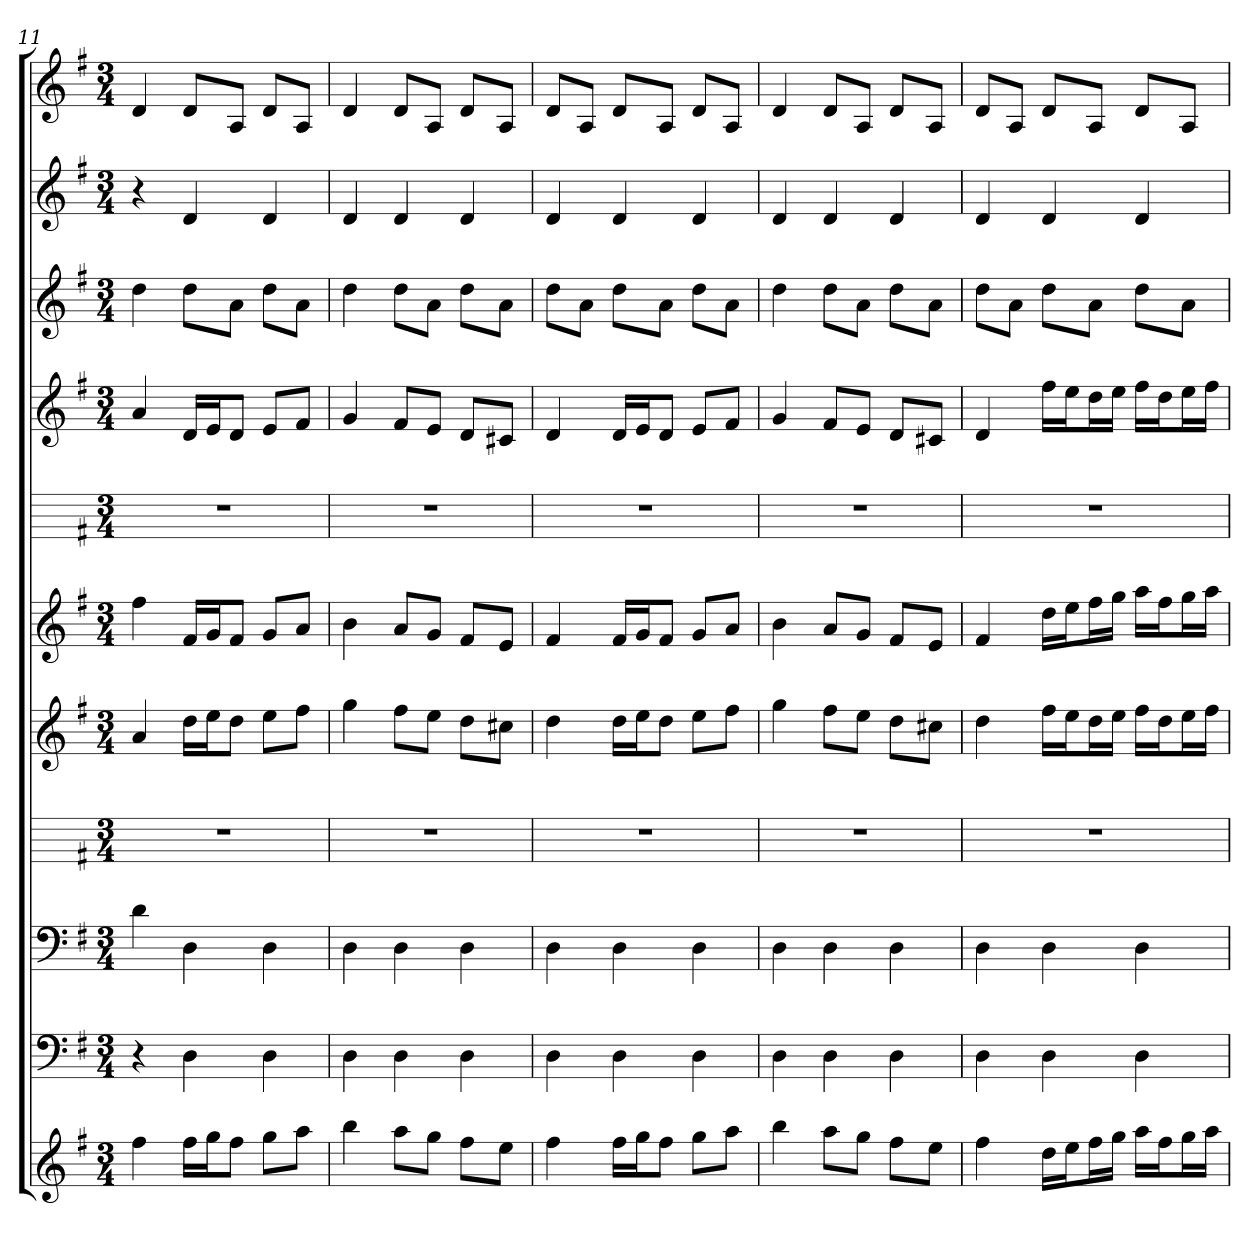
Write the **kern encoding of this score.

**kern	**kern	**kern	**kern	**kern	**kern	**kern	**kern	**kern	**kern	**kern
*part11	*part10	*part9	*part8	*part7	*part6	*part5	*part4	*part3	*part2	*part1
*staff11	*staff10	*staff9	*staff8	*staff7	*staff6	*staff5	*staff4	*staff3	*staff2	*staff1
*k[f#]	*k[f#]	*k[f#]	*k[f#]	*k[f#]	*k[f#]	*k[f#]	*k[f#]	*k[f#]	*k[f#]	*k[f#]
*G:	*G:	*G:	*G:	*G:	*G:	*G:	*G:	*G:	*G:	*G:
*M3/4	*M3/4	*M3/4	*M3/4	*M3/4	*M3/4	*M3/4	*M3/4	*M3/4	*M3/4	*M3/4
=11	=11	=11	=11	=11	=11	=11	=11	=11	=11	=11
4ff#	4r	4d	2.r	4a	4ff#	2.r	4a	4dd	4r	4d
16ff#LL	4D	4D	.	16ddLL	16f#LL	.	16dLL	8ddL	4d	8dL
16ggJ	.	.	.	16eeJ	16gJ	.	16eJ	.	.	.
8ff#J	.	.	.	8ddJ	8f#J	.	8dJ	8aJ	.	8AJ
8ggL	4D	4D	.	8eeL	8gL	.	8eL	8ddL	4d	8dL
8aaJ	.	.	.	8ff#J	8aJ	.	8f#J	8aJ	.	8AJ
=12	=12	=12	=12	=12	=12	=12	=12	=12	=12	=12
4bb	4D	4D	2.r	4gg	4b	2.r	4g	4dd	4d	4d
8aaL	4D	4D	.	8ff#L	8aL	.	8f#L	8ddL	4d	8dL
8ggJ	.	.	.	8eeJ	8gJ	.	8eJ	8aJ	.	8AJ
8ff#L	4D	4D	.	8ddL	8f#L	.	8dL	8ddL	4d	8dL
8eeJ	.	.	.	8cc#XJ	8eJ	.	8c#XJ	8aJ	.	8AJ
=13	=13	=13	=13	=13	=13	=13	=13	=13	=13	=13
4ff#	4D	4D	2.r	4dd	4f#	2.r	4d	8ddL	4d	8dL
.	.	.	.	.	.	.	.	8aJ	.	8AJ
16ff#LL	4D	4D	.	16ddLL	16f#LL	.	16dLL	8ddL	4d	8dL
16ggJ	.	.	.	16eeJ	16gJ	.	16eJ	.	.	.
8ff#J	.	.	.	8ddJ	8f#J	.	8dJ	8aJ	.	8AJ
8ggL	4D	4D	.	8eeL	8gL	.	8eL	8ddL	4d	8dL
8aaJ	.	.	.	8ff#J	8aJ	.	8f#J	8aJ	.	8AJ
=14	=14	=14	=14	=14	=14	=14	=14	=14	=14	=14
4bb	4D	4D	2.r	4gg	4b	2.r	4g	4dd	4d	4d
8aaL	4D	4D	.	8ff#L	8aL	.	8f#L	8ddL	4d	8dL
8ggJ	.	.	.	8eeJ	8gJ	.	8eJ	8aJ	.	8AJ
8ff#L	4D	4D	.	8ddL	8f#L	.	8dL	8ddL	4d	8dL
8eeJ	.	.	.	8cc#XJ	8eJ	.	8c#XJ	8aJ	.	8AJ
=15	=15	=15	=15	=15	=15	=15	=15	=15	=15	=15
4ff#	4D	4D	2.r	4dd	4f#	2.r	4d	8ddL	4d	8dL
.	.	.	.	.	.	.	.	8aJ	.	8AJ
16ddLL	4D	4D	.	16ff#LL	16ddLL	.	16ff#LL	8ddL	4d	8dL
16eeJ	.	.	.	16eeJ	16eeJ	.	16eeJ	.	.	.
16ff#L	.	.	.	16ddL	16ff#L	.	16ddL	8aJ	.	8AJ
16ggJJ	.	.	.	16eeJJ	16ggJJ	.	16eeJJ	.	.	.
16aaLL	4D	4D	.	16ff#LL	16aaLL	.	16ff#LL	8ddL	4d	8dL
16ff#J	.	.	.	16ddJ	16ff#J	.	16ddJ	.	.	.
16ggL	.	.	.	16eeL	16ggL	.	16eeL	8aJ	.	8AJ
16aaJJ	.	.	.	16ff#JJ	16aaJJ	.	16ff#JJ	.	.	.
=	=	=	=	=	=	=	=	=	=	=
*-	*-	*-	*-	*-	*-	*-	*-	*-	*-	*-
